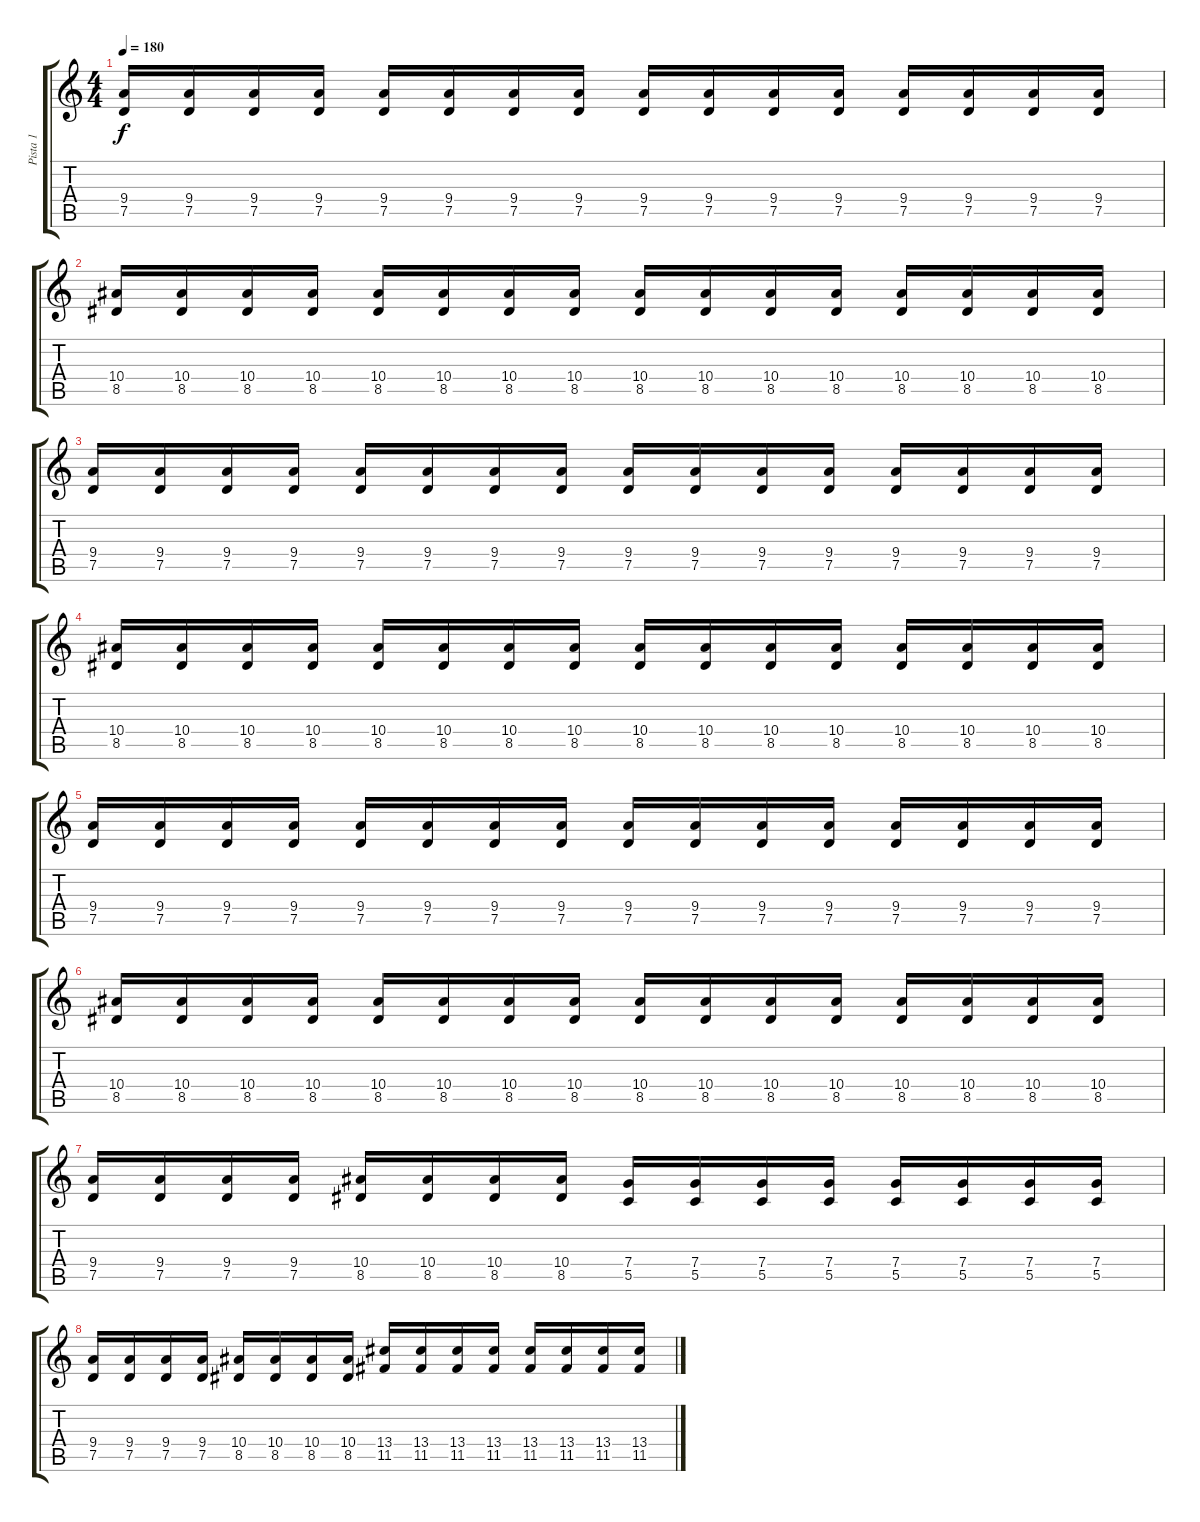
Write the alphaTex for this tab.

\track ("Pista 1" "Pista 1") {instrument distortionguitar}
\staff {score tabs}
\tuning (D4 A3 F3 C3 G2 D2) {hide}
\ts (4 4)
\tempo 180
\clef g2
\ks c
(9.4 7.5).16{dy f} (9.4 7.5).16 (9.4 7.5).16 (9.4 7.5).16 (9.4 7.5).16 (9.4 7.5).16 (9.4 7.5).16 (9.4 7.5).16 (9.4 7.5).16 (9.4 7.5).16 (9.4 7.5).16 (9.4 7.5).16 (9.4 7.5).16 (9.4 7.5).16 (9.4 7.5).16 (9.4 7.5).16 |
(10.4 8.5).16 (10.4 8.5).16 (10.4 8.5).16 (10.4 8.5).16 (10.4 8.5).16 (10.4 8.5).16 (10.4 8.5).16 (10.4 8.5).16 (10.4 8.5).16 (10.4 8.5).16 (10.4 8.5).16 (10.4 8.5).16 (10.4 8.5).16 (10.4 8.5).16 (10.4 8.5).16 (10.4 8.5).16 |
(9.4 7.5).16 (9.4 7.5).16 (9.4 7.5).16 (9.4 7.5).16 (9.4 7.5).16 (9.4 7.5).16 (9.4 7.5).16 (9.4 7.5).16 (9.4 7.5).16 (9.4 7.5).16 (9.4 7.5).16 (9.4 7.5).16 (9.4 7.5).16 (9.4 7.5).16 (9.4 7.5).16 (9.4 7.5).16 |
(10.4 8.5).16 (10.4 8.5).16 (10.4 8.5).16 (10.4 8.5).16 (10.4 8.5).16 (10.4 8.5).16 (10.4 8.5).16 (10.4 8.5).16 (10.4 8.5).16 (10.4 8.5).16 (10.4 8.5).16 (10.4 8.5).16 (10.4 8.5).16 (10.4 8.5).16 (10.4 8.5).16 (10.4 8.5).16 |
(9.4 7.5).16 (9.4 7.5).16 (9.4 7.5).16 (9.4 7.5).16 (9.4 7.5).16 (9.4 7.5).16 (9.4 7.5).16 (9.4 7.5).16 (9.4 7.5).16 (9.4 7.5).16 (9.4 7.5).16 (9.4 7.5).16 (9.4 7.5).16 (9.4 7.5).16 (9.4 7.5).16 (9.4 7.5).16 |
(10.4 8.5).16 (10.4 8.5).16 (10.4 8.5).16 (10.4 8.5).16 (10.4 8.5).16 (10.4 8.5).16 (10.4 8.5).16 (10.4 8.5).16 (10.4 8.5).16 (10.4 8.5).16 (10.4 8.5).16 (10.4 8.5).16 (10.4 8.5).16 (10.4 8.5).16 (10.4 8.5).16 (10.4 8.5).16 |
(9.4 7.5).16 (9.4 7.5).16 (9.4 7.5).16 (9.4 7.5).16 (10.4 8.5).16 (10.4 8.5).16 (10.4 8.5).16 (10.4 8.5).16 (7.4 5.5).16 (7.4 5.5).16 (7.4 5.5).16 (7.4 5.5).16 (7.4 5.5).16 (7.4 5.5).16 (7.4 5.5).16 (7.4 5.5).16 |
(9.4 7.5).16 (9.4 7.5).16 (9.4 7.5).16 (9.4 7.5).16 (10.4 8.5).16 (10.4 8.5).16 (10.4 8.5).16 (10.4 8.5).16 (13.4 11.5).16 (13.4 11.5).16 (13.4 11.5).16 (13.4 11.5).16 (13.4 11.5).16 (13.4 11.5).16 (13.4 11.5).16 (13.4 11.5).16
